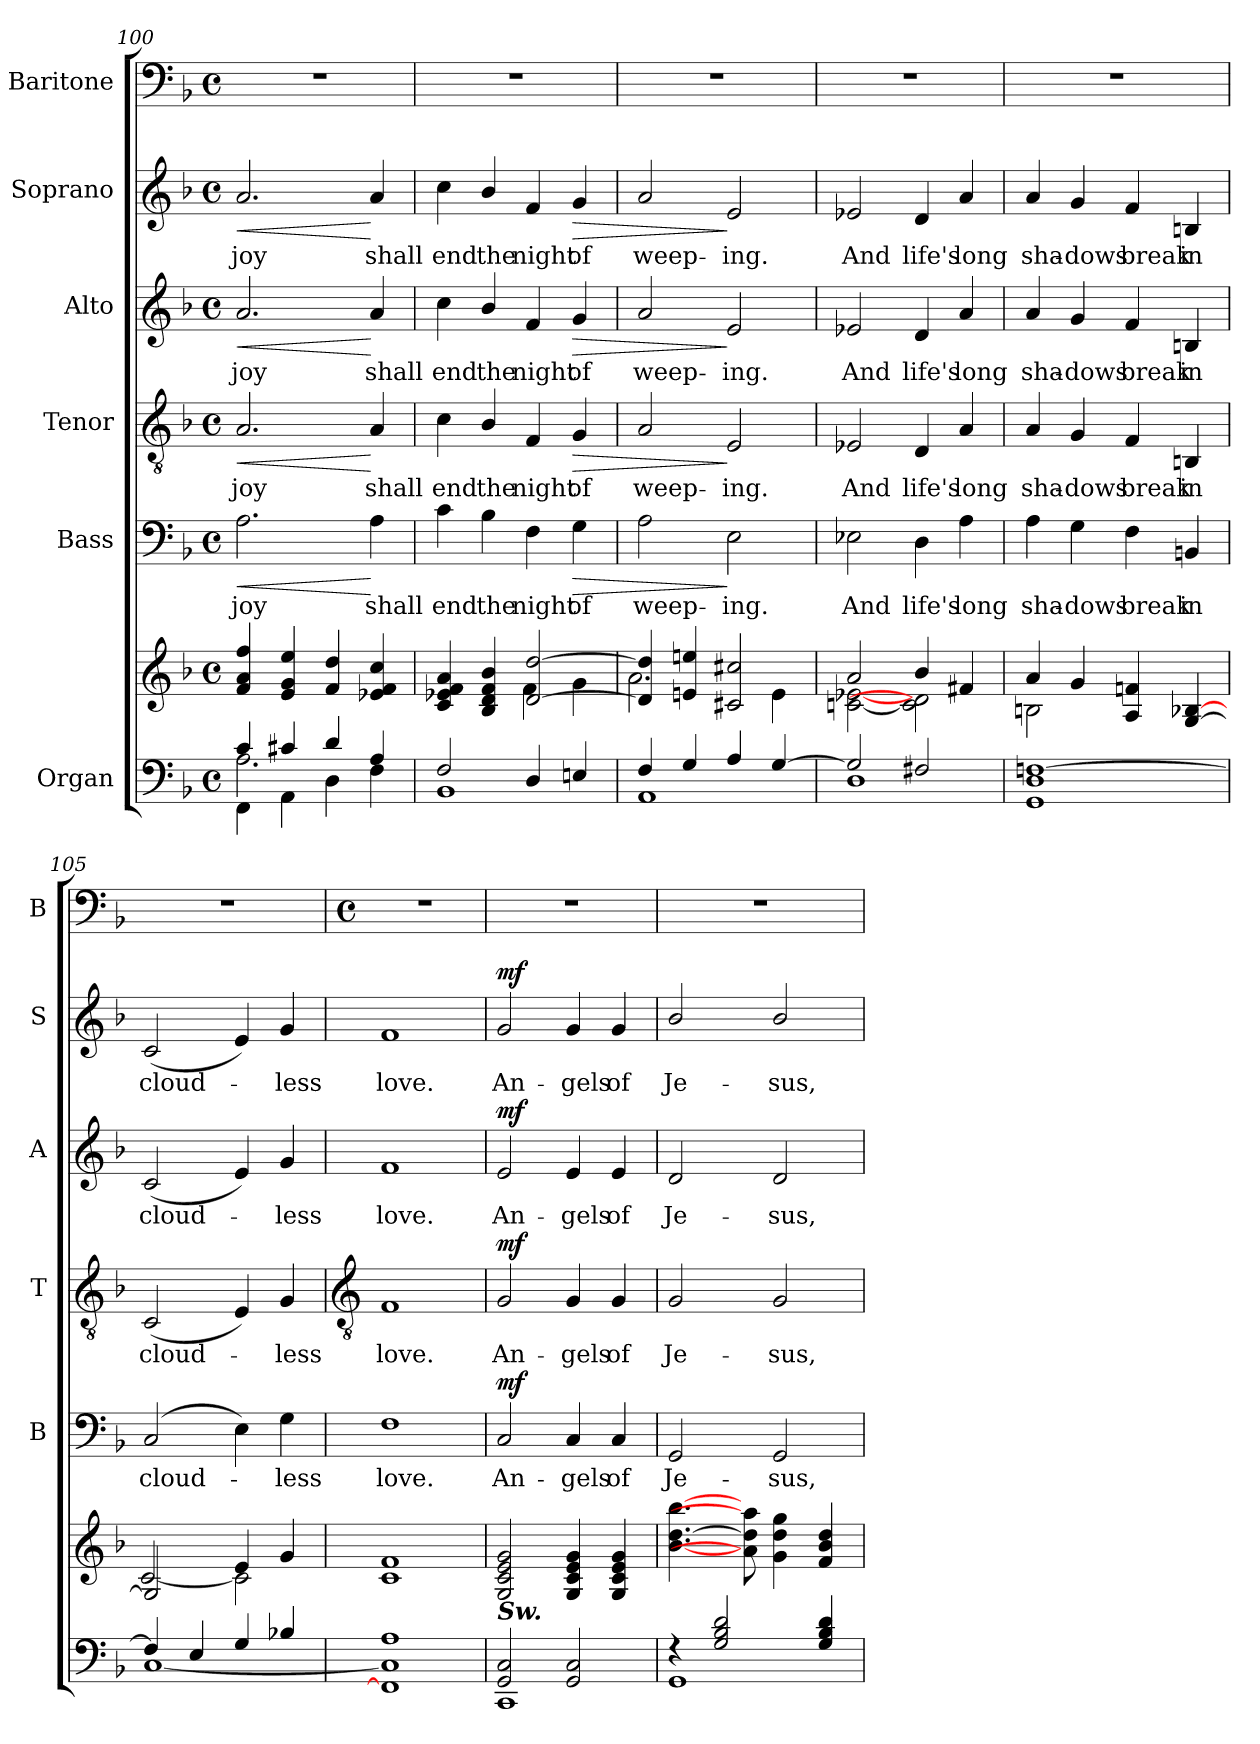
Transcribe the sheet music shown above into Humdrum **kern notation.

**kern	**kern	**dynam	**kern	**text	**dynam	**kern	**text	**dynam	**kern	**text	**dynam	**kern	**text	**dynam	**kern
*part6	*part6	*part6	*part5	*part5	*part5	*part4	*part4	*part4	*part3	*part3	*part3	*part2	*part2	*part2	*part1
*staff7	*staff6	*staff6/7	*staff5	*staff5	*staff5	*staff4	*staff4	*staff4	*staff3	*staff3	*staff3	*staff2	*staff2	*staff2	*staff1
*I"Organ	*	*	*I"Bass	*	*	*I"Tenor	*	*	*I"Alto	*	*	*I"Soprano	*	*	*I"Baritone
*	*	*	*I'B	*	*	*I'T	*	*	*I'A	*	*	*I'S	*	*	*I'B
!!LO:LB:g=z
*clefF4	*clefG2	*	*clefF4	*	*	*clefGv2	*	*	*clefG2	*	*	*clefG2	*	*	*clefF4
*k[b-]	*k[b-]	*	*k[b-]	*	*	*k[b-]	*	*	*k[b-]	*	*	*k[b-]	*	*	*k[b-]
*F:	*F:	*	*F:	*	*	*F:	*	*	*F:	*	*	*F:	*	*	*F:
*M4/4	*M4/4	*	*M4/4	*	*	*M4/4	*	*	*M4/4	*	*	*M4/4	*	*	*M4/4
*met(c)	*met(c)	*	*met(c)	*	*	*met(c)	*	*	*met(c)	*	*	*met(c)	*	*	*met(c)
=100	=100	=100	=100	=100	=100	=100	=100	=100	=100	=100	=100	=100	=100	=100	=100
*^	*^	*	*	*	*	*	*	*	*	*	*	*	*	*	*
*	*^	*	*^	*	*	*	*	*	*	*	*	*	*	*	*	*	*
!	!	!	!	!	!	!	!	!LO:LY:b	!LO:HP:b	!	!LO:LY:b	!LO:HP:b	!	!LO:LY:b	!LO:HP:b	!	!LO:LY:b	!LO:HP:b	!
4c/	2.A\	4FF\	4f 4a 4ff	1ryy	1ryy	.	2.A	joy	<	2.A	joy	<	2.a	joy	<	2.a	joy	<	1r
4c#X/	.	4AA\	4e 4g 4ee	.	.	.	.	.	.	.	.	.	.	.	.	.	.	.	.
4d/	.	4D\	4f 4dd	.	.	.	.	.	.	.	.	.	.	.	.	.	.	.	.
!	!	!	!	!	!	!	!	!LO:LY:b	!	!	!LO:LY:b	!	!	!LO:LY:b	!	!	!LO:LY:b	!	!
4A/	4ryy	4F\	4e-X 4f 4cc	.	.	.	4A	shall	[	4A	shall	[	4a	shall	[	4a	shall	[	.
=101	=101	=101	=101	=101	=101	=101	=101	=101	=101	=101	=101	=101	=101	=101	=101	=101	=101	=101	=101
!	!	!	!	!	!	!	!	!LO:LY:b	!	!	!LO:LY:b	!	!	!LO:LY:b	!	!	!LO:LY:b	!	!
2F/	1BB-\	1ryy	4c 4e-X 4f 4a	2ryy	1ryy	.	4c	end	.	4c	end	.	4cc	end	.	4cc	end	.	1r
!	!	!	!	!	!	!	!	!LO:LY:b	!	!	!LO:LY:b	!	!	!LO:LY:b	!	!	!LO:LY:b	!	!
.	.	.	4B- 4d 4f 4b-	.	.	.	4B-\	the	.	4B-/	the	.	4b-/	the	.	4b-/	the	.	.
!	!	!	!	!	!	!	!	!LO:LY:b	!	!	!LO:LY:b	!	!	!LO:LY:b	!	!	!LO:LY:b	!	!
4D/	.	.	[2d [2dd	4f\	.	.	4F	night	.	4F	night	.	4f	night	.	4f	night	.	.
!	!	!	!	!	!	!	!	!LO:LY:b	!LO:HP:b	!	!LO:LY:b	!LO:HP:b	!	!LO:LY:b	!LO:HP:b	!	!LO:LY:b	!LO:HP:b	!
4En/	.	.	.	4g\	.	.	4G	of	>	4G	of	>	4g	of	>	4g	of	>	.
=102	=102	=102	=102	=102	=102	=102	=102	=102	=102	=102	=102	=102	=102	=102	=102	=102	=102	=102	=102
!	!	!	!	!	!	!	!	!LO:LY:b	!	!	!LO:LY:b	!	!	!LO:LY:b	!	!	!LO:LY:b	!	!
4F/	1AA\	1ryy	4d] 4dd]	2.a\	1ryy	.	2A	weep-	.	2A	weep-	.	2a	weep-	.	2a	weep-	.	1r
4G/	.	.	4en 4een	.	.	.	.	.	.	.	.	.	.	.	.	.	.	.	.
!	!	!	!	!	!	!	!	!LO:LY:b	!	!	!LO:LY:b	!	!	!LO:LY:b	!	!	!LO:LY:b	!	!
4A/	.	.	2c#X 2cc#X	.	.	.	2E	-ing.	]	2E	-ing.	]	2e	-ing.	]	2e	-ing.	]	.
[4G/	.	.	.	4e\	.	.	.	.	.	.	.	.	.	.	.	.	.	.	.
=103	=103	=103	=103	=103	=103	=103	=103	=103	=103	=103	=103	=103	=103	=103	=103	=103	=103	=103	=103
!	!	!	!	!	!	!	!	!LO:LY:b	!	!	!LO:LY:b	!	!	!LO:LY:b	!	!	!LO:LY:b	!	!
2G/]	1D\	1ryy	2a	[2cn\ [2e-X\	1ryy	.	2E-X	And	.	2E-X	And	.	2e-X	And	.	2e-X	And	.	1r
!	!	!	!	!	!	!	!	!LO:LY:b	!	!	!LO:LY:b	!	!	!LO:LY:b	!	!	!LO:LY:b	!	!
2F#X/	.	.	4b-/	2c\] 2d\]	.	.	4D	life's	.	4D	life's	.	4d	life's	.	4d	life's	.	.
!	!	!	!	!	!	!	!	!LO:LY:b	!	!	!LO:LY:b	!	!	!LO:LY:b	!	!	!LO:LY:b	!	!
.	.	.	4f#X	.	.	.	4A	long	.	4A	long	.	4a	long	.	4a	long	.	.
=104	=104	=104	=104	=104	=104	=104	=104	=104	=104	=104	=104	=104	=104	=104	=104	=104	=104	=104	=104
!	!	!	!	!	!	!	!	!LO:LY:b	!	!	!LO:LY:b	!	!	!LO:LY:b	!	!	!LO:LY:b	!	!
[1Fn/	1GG\ 1D\	1ryy	4a	2Bn\	1ryy	.	4A	sha-	.	4A	sha-	.	4a	sha-	.	4a	sha-	.	1r
!	!	!	!	!	!	!	!	!LO:LY:b	!	!	!LO:LY:b	!	!	!LO:LY:b	!	!	!LO:LY:b	!	!
.	.	.	4g	.	.	.	4G	-dows	.	4G	-dows	.	4g	-dows	.	4g	-dows	.	.
!	!	!	!	!	!	!	!	!LO:LY:b	!	!	!LO:LY:b	!	!	!LO:LY:b	!	!	!LO:LY:b	!	!
.	.	.	4A 4fn	2ryy	.	.	4F	break	.	4F	break	.	4f	break	.	4f	break	.	.
!	!	!	!	!	!	!	!	!LO:LY:b	!	!	!LO:LY:b	!	!	!LO:LY:b	!	!	!LO:LY:b	!	!
.	.	.	[4G [4B-	.	.	.	4BBn	in	.	4BBn	in	.	4Bn	in	.	4Bn	in	.	.
=105	=105	=105	=105	=105	=105	=105	=105	=105	=105	=105	=105	=105	=105	=105	=105	=105	=105	=105	=105
!	!	!	!	!	!	!	!	!LO:LY:b	!	!	!LO:LY:b	!	!	!LO:LY:b	!	!	!LO:LY:b	!	!
4F/]	[1C\	1ryy	2G]	[2c/	1ryy	.	(<2C	cloud-	.	(<2C	cloud-	.	(<2c	cloud-	.	(<2c	cloud-	.	1r
4E/	.	.	.	.	.	.	.	.	.	.	.	.	.	.	.	.	.	.	.
4G/	.	.	4e	2c\]	.	.	4E)	.	.	4E)	.	.	4e)	.	.	4e)	.	.	.
!	!	!	!	!	!	!	!	!LO:LY:b	!	!	!LO:LY:b	!	!	!LO:LY:b	!	!	!LO:LY:b	!	!
4B-X/	.	.	4g	.	.	.	4G	less	.	4G	less	.	4g	less	.	4g	less	.	.
*v	*v	*v	*	*	*	*	*	*	*	*	*	*	*	*	*	*	*	*	*
*	*v	*v	*v	*	*	*	*	*	*	*	*	*	*	*	*	*	*
!!LO:LB:g=z
=106	=106	=106	=106	=106	=106	=106	=106	=106	=106	=106	=106	=106	=106	=106	=106
*	*	*	*	*	*	*clefGv2	*	*	*	*	*	*	*	*	*
*	*	*	*	*	*	*	*	*	*	*	*	*	*	*	*M4/4
*	*	*	*	*	*	*	*	*	*	*	*	*	*	*	*met(c)
*^	*	*	*	*	*	*	*	*	*	*	*	*	*	*	*
!	!	!	!	!	!LO:LY:b	!	!	!LO:LY:b	!	!	!LO:LY:b	!	!	!LO:LY:b	!	!
1A/	1FF\] 1C\]	1c 1f	.	1F	love.	.	1F	love.	.	1f	love.	.	1f	love.	.	1r
=107	=107	=107	=107	=107	=107	=107	=107	=107	=107	=107	=107	=107	=107	=107	=107	=107
!LO:TX:a:Bi:t=Sw.	!	!	!	!	!	!	!	!	!	!	!	!	!	!	!	!
!	!	!	!LO:DY:b=2	!	!LO:LY:b	!	!	!LO:LY:b	!	!	!LO:LY:b	!	!	!LO:LY:b	!	!
!	!	!	!LO:DY:n=1:b	!	!	!LO:DY:b	!	!	!LO:DY:b	!	!	!LO:DY:b	!	!	!LO:DY:b	!
2GG/ 2C/	1CC\	2G/ 2c/ 2e/ 2g/	mf mf	2C	An-	mf	2G	An-	mf	2e	An-	mf	2g	An-	mf	1r
!	!	!	!	!	!LO:LY:b	!	!	!LO:LY:b	!	!	!LO:LY:b	!	!	!LO:LY:b	!	!
2GG/ 2C/	.	4G 4c 4e 4g	.	4C	-gels	.	4G	-gels	.	4e	-gels	.	4g	-gels	.	.
!	!	!	!	!	!LO:LY:b	!	!	!LO:LY:b	!	!	!LO:LY:b	!	!	!LO:LY:b	!	!
.	.	4G 4c 4e 4g	.	4C	of	.	4G	of	.	4e	of	.	4g	of	.	.
=108	=108	=108	=108	=108	=108	=108	=108	=108	=108	=108	=108	=108	=108	=108	=108	=108
!	!	!	!	!	!LO:LY:b	!	!	!LO:LY:b	!	!	!LO:LY:b	!	!	!LO:LY:b	!	!
4r	1GG\	[4.b- [4.dd [4.bb-	.	2GG/	Je-	.	2G/	Je-	.	2d/	Je-	.	2b-/	Je-	.	1r
2G/ 2B-/ 2d/	.	.	.	.	.	.	.	.	.	.	.	.	.	.	.	.
.	.	8a] 8dd] 8aa]	.	.	.	.	.	.	.	.	.	.	.	.	.	.
!	!	!	!	!	!LO:LY:b	!	!	!LO:LY:b	!	!	!LO:LY:b	!	!	!LO:LY:b	!	!
.	.	4g 4dd 4gg	.	2GG/	-sus,	.	2G/	-sus,	.	2d/	-sus,	.	2b-/	-sus,	.	.
4G/ 4B-/ 4d/	.	4f 4b- 4dd	.	.	.	.	.	.	.	.	.	.	.	.	.	.
*v	*v	*	*	*	*	*	*	*	*	*	*	*	*	*	*	*
=	=	=	=	=	=	=	=	=	=	=	=	=	=	=	=
*-	*-	*-	*-	*-	*-	*-	*-	*-	*-	*-	*-	*-	*-	*-	*-
